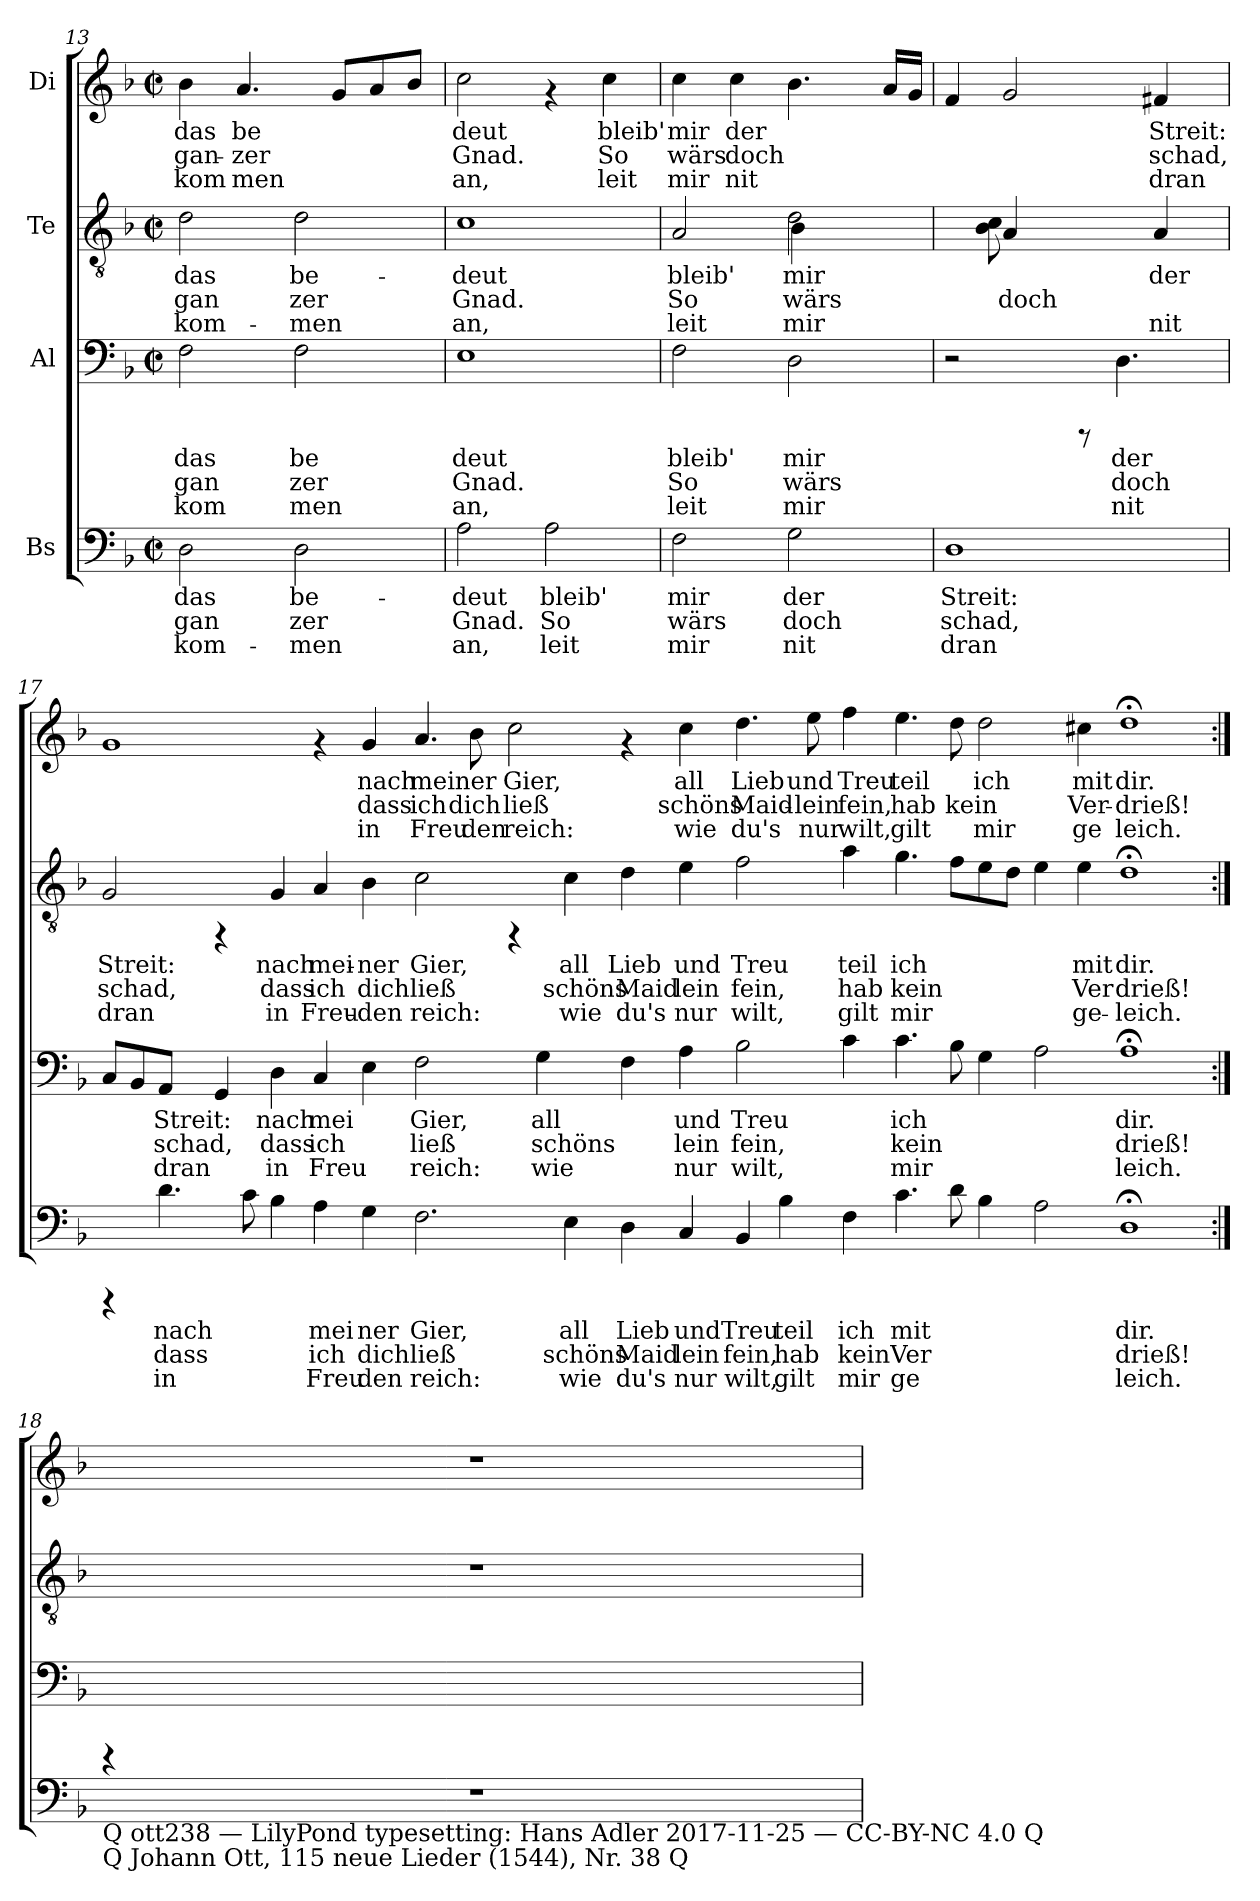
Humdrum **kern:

**kern	**text	**text	**text	**kern	**text	**text	**text	**kern	**text	**text	**text	**kern	**text	**text	**text
*part4	*part4	*part4	*part4	*part3	*part3	*part3	*part3	*part2	*part2	*part2	*part2	*part1	*part1	*part1	*part1
*staff4	*staff4	*staff4	*staff4	*staff3	*staff3	*staff3	*staff3	*staff2	*staff2	*staff2	*staff2	*staff1	*staff1	*staff1	*staff1
*I"Bs	*	*	*	*I"Al	*	*	*	*I"Te	*	*	*	*I"Di	*	*	*
*clefF4	*	*	*	*clefF4	*	*	*	*clefGv2	*	*	*	*clefG2	*	*	*
*k[b-]	*	*	*	*k[b-]	*	*	*	*k[b-]	*	*	*	*k[b-]	*	*	*
*F:	*	*	*	*F:	*	*	*	*F:	*	*	*	*F:	*	*	*
*M2/2	*	*	*	*M2/2	*	*	*	*M2/2	*	*	*	*M2/2	*	*	*
*met(c|)	*	*	*	*met(c|)	*	*	*	*met(c|)	*	*	*	*met(c|)	*	*	*
=13	=13	=13	=13	=13	=13	=13	=13	=13	=13	=13	=13	=13	=13	=13	=13
!	!LO:LY:b:rj	!LO:LY:b:rj	!LO:LY:b:rj	!	!LO:LY:b:rj	!LO:LY:b:rj	!LO:LY:b:rj	!	!LO:LY:b:rj	!LO:LY:b:rj	!LO:LY:b:rj	!	!LO:LY:b:rj	!LO:LY:b:rj	!LO:LY:b:rj
2D\	das	gan	kom-	2F\	das	gan	kom	2d\	das	gan	kom-	4b-\	das	gan-	-kom
!	!	!	!	!	!	!	!	!	!	!	!	!	!LO:LY:b:rj	!LO:LY:b:rj	!LO:LY:b:rj
.	.	.	.	.	.	.	.	.	.	.	.	4.a/	be	zer	men
!	!LO:LY:b:rj	!LO:LY:b:rj	!LO:LY:b:rj	!	!LO:LY:b:rj	!LO:LY:b:rj	!LO:LY:b:rj	!	!LO:LY:b:rj	!LO:LY:b:rj	!LO:LY:b:rj	!	!	!	!
2D\	-be-	-zer	men	2F\	be	zer	men	2d\	-be-	-zer	men	.	.	.	.
!	!	!	!	!	!	!	!	!	!	!	!	!	!LO:LY:b:rj	!LO:LY:b:rj	!LO:LY:b:rj
.	.	.	.	.	.	.	.	.	.	.	.	8g/L	.	.	.
!	!	!	!	!	!	!	!	!	!	!	!	!	!LO:LY:b:rj	!LO:LY:b:rj	!LO:LY:b:rj
.	.	.	.	.	.	.	.	.	.	.	.	8a/	.	.	.
!	!	!	!	!	!	!	!	!	!	!	!	!	!LO:LY:b:rj	!LO:LY:b:rj	!LO:LY:b:rj
.	.	.	.	.	.	.	.	.	.	.	.	8b-/J	.	.	.
=14	=14	=14	=14	=14	=14	=14	=14	=14	=14	=14	=14	=14	=14	=14	=14
!	!LO:LY:b:rj	!LO:LY:b:rj	!LO:LY:b:rj	!	!LO:LY:b:rj	!LO:LY:b:rj	!LO:LY:b:rj	!	!LO:LY:b:rj	!LO:LY:b:rj	!LO:LY:b:rj	!	!LO:LY:b:rj	!LO:LY:b:rj	!LO:LY:b:rj
2A\	deut	Gnad.	an,	1E	deut	Gnad.	an,	1c	deut	Gnad.	an,	2cc\	deut	Gnad.	an,
!	!LO:LY:b:rj	!LO:LY:b:rj	!LO:LY:b:rj	!	!	!	!	!	!	!	!	!	!	!	!
2A\	bleib'	So	leit	.	.	.	.	.	.	.	.	4rf	.	.	.
!	!	!	!	!	!	!	!	!	!	!	!	!	!LO:LY:b:rj	!LO:LY:b:rj	!LO:LY:b:rj
.	.	.	.	.	.	.	.	.	.	.	.	4cc\	bleib'	So	leit
=15	=15	=15	=15	=15	=15	=15	=15	=15	=15	=15	=15	=15	=15	=15	=15
!	!LO:LY:b:rj	!LO:LY:b:rj	!LO:LY:b:rj	!	!LO:LY:b:rj	!LO:LY:b:rj	!LO:LY:b:rj	!	!LO:LY:b:rj	!LO:LY:b:rj	!LO:LY:b:rj	!	!LO:LY:b:rj	!LO:LY:b:rj	!LO:LY:b:rj
*	*	*	*	*	*	*	*	*^	*	*	*	*	*	*	*
2F\	mir	wärs	mir	2F\	bleib'	So	leit	2A/	2ryy	bleib'	So	leit	4cc\	mir	wärs	mir
!	!	!	!	!	!	!	!	!	!	!	!	!	!	!LO:LY:b:rj	!LO:LY:b:rj	!LO:LY:b:rj
.	.	.	.	.	.	.	.	.	.	.	.	.	4cc\	der	doch	nit
!	!LO:LY:b:rj	!LO:LY:b:rj	!LO:LY:b:rj	!	!LO:LY:b:rj	!LO:LY:b:rj	!LO:LY:b:rj	!	!	!LO:LY:b:rj	!LO:LY:b:rj	!LO:LY:b:rj	!	!LO:LY:b:rj	!LO:LY:b:rj	!LO:LY:b:rj
2G\	der	doch	nit	2D\	mir	wärs	mir	2d\	4B-\	mir	wärs	mir	4.b-\	.	.	.
.	.	.	.	.	.	.	.	.	4ryy	.	.	.	.	.	.	.
!	!	!	!	!	!	!	!	!	!	!	!	!	!	!LO:LY:b:rj	!LO:LY:b:rj	!LO:LY:b:rj
.	.	.	.	.	.	.	.	.	.	.	.	.	16a/L	.	.	.
!	!	!	!	!	!	!	!	!	!	!	!	!	!	!LO:LY:b:rj	!LO:LY:b:rj	!LO:LY:b:rj
.	.	.	.	.	.	.	.	.	.	.	.	.	16g/J	.	.	.
=16	=16	=16	=16	=16	=16	=16	=16	=16	=16	=16	=16	=16	=16	=16	=16	=16
!	!LO:LY:b:rj	!LO:LY:b:rj	!LO:LY:b:rj	!	!	!	!	!	!	!	!	!	!	!LO:LY:b:rj	!LO:LY:b:rj	!LO:LY:b:rj
1D	Streit:	schad,	dran	2r	.	.	.	4ryy	4ryy	.	.	.	4f/	.	.	.
!	!	!	!	!	!	!	!	!	!	!LO:LY:b:rj	!LO:LY:b:rj	!LO:LY:b:rj	!	!LO:LY:b:rj	!LO:LY:b:rj	!LO:LY:b:rj
.	.	.	.	.	.	.	.	4A/	8c\ 8B-\	.	doch	.	2g/	.	.	.
.	.	.	.	.	.	.	.	.	2ryy	.	.	.	.	.	.	.
.	.	.	.	8rCCC	.	.	.	4ryy	.	.	.	.	.	.	.	.
!	!	!	!	!	!LO:LY:b:rj	!LO:LY:b:rj	!LO:LY:b:rj	!	!	!	!	!	!	!	!	!
.	.	.	.	4.D\	der	doch	nit	.	.	.	.	.	.	.	.	.
!	!	!	!	!	!	!	!	!	!	!LO:LY:b:rj	!LO:LY:b:rj	!LO:LY:b:rj	!	!LO:LY:b:rj	!LO:LY:b:rj	!LO:LY:b:rj
.	.	.	.	.	.	.	.	4A/	.	der	.	nit	4f#/	Streit:	schad,	dran
.	.	.	.	.	.	.	.	.	8ryy	.	.	.	.	.	.	.
!!LO:LB:g=z
=17	=17	=17	=17	=17	=17	=17	=17	=17	=17	=17	=17	=17	=17	=17	=17	=17
!	!	!	!	!	!LO:LY:b:rj	!LO:LY:b:rj	!LO:LY:b:rj	!	!	!LO:LY:b:rj	!LO:LY:b:rj	!LO:LY:b:rj	!	!LO:LY:b:rj	!LO:LY:b:rj	!LO:LY:b:rj
*	*	*	*	*	*	*	*	*v	*v	*	*	*	*	*	*	*
4rCCC	.	.	.	8C/L	.	.	.	2G/	Streit:	schad,	dran	1g	.	.	.
!	!	!	!	!	!LO:LY:b:rj	!LO:LY:b:rj	!LO:LY:b:rj	!	!	!	!	!	!	!	!
.	.	.	.	8BB-/	.	.	.	.	.	.	.	.	.	.	.
!	!LO:LY:b:rj	!LO:LY:b:rj	!LO:LY:b:rj	!	!LO:LY:b:rj	!LO:LY:b:rj	!LO:LY:b:rj	!	!	!	!	!	!	!	!
4.d\	nach	dass	in	8AA/J	Streit:	schad,	dran	.	.	.	.	.	.	.	.
.	.	.	.	8ryy	.	.	.	.	.	.	.	.	.	.	.
!	!	!	!	!	!LO:LY:b:rj	!LO:LY:b:rj	!LO:LY:b:rj	!	!	!	!	!	!	!	!
.	.	.	.	4GG/	.	.	.	4rFF	.	.	.	.	.	.	.
!	!LO:LY:b:rj	!LO:LY:b:rj	!LO:LY:b:rj	!	!	!	!	!	!	!	!	!	!	!	!
8c\	.	.	.	.	.	.	.	.	.	.	.	.	.	.	.
!	!LO:LY:b:rj	!LO:LY:b:rj	!LO:LY:b:rj	!	!LO:LY:b:rj	!LO:LY:b:rj	!LO:LY:b:rj	!	!LO:LY:b:rj	!LO:LY:b:rj	!LO:LY:b:rj	!	!	!	!
4B-\	.	.	.	4D\	nach	dass	in	4G/	nach	dass	in	.	.	.	.
!	!LO:LY:b:rj	!LO:LY:b:rj	!LO:LY:b:rj	!	!LO:LY:b:rj	!LO:LY:b:rj	!LO:LY:b:rj	!	!LO:LY:b:rj	!LO:LY:b:rj	!LO:LY:b:rj	!	!	!	!
4A\	mei	ich	Freu	4C/	mei	ich	Freu	4A/	mei-	-ich	Freu-	4rf	.	.	.
!	!LO:LY:b:rj	!LO:LY:b:rj	!LO:LY:b:rj	!	!	!	!	!	!LO:LY:b:rj	!LO:LY:b:rj	!LO:LY:b:rj	!	!LO:LY:b:rj	!LO:LY:b:rj	!LO:LY:b:rj
4G\	ner	dich	den	4E\	.	.	.	4B-\	-ner	dich	den	4g/	nach	dass	in
!	!LO:LY:b:rj	!LO:LY:b:rj	!LO:LY:b:rj	!	!LO:LY:b:rj	!LO:LY:b:rj	!LO:LY:b:rj	!	!LO:LY:b:rj	!LO:LY:b:rj	!LO:LY:b:rj	!	!LO:LY:b:rj	!LO:LY:b:rj	!LO:LY:b:rj
2.F\	Gier,	ließ	reich:	2F\	Gier,	ließ	reich:	2c\	Gier,	ließ	reich:	4.a/	mei	ich	Freu
!	!	!	!	!	!	!	!	!	!	!	!	!	!LO:LY:b:rj	!LO:LY:b:rj	!LO:LY:b:rj
.	.	.	.	.	.	.	.	.	.	.	.	8b-\	ner	dich	den
!	!	!	!	!	!	!	!	!	!	!	!	!	!LO:LY:b:rj	!LO:LY:b:rj	!LO:LY:b:rj
.	.	.	.	8ryy	.	.	.	4rFF	.	.	.	2cc\	Gier,	ließ	reich:
!	!	!	!	!	!LO:LY:b:rj	!LO:LY:b:rj	!LO:LY:b:rj	!	!	!	!	!	!	!	!
.	.	.	.	4G\	all	schöns	wie	.	.	.	.	.	.	.	.
!	!LO:LY:b:rj	!LO:LY:b:rj	!LO:LY:b:rj	!	!	!	!	!	!LO:LY:b:rj	!LO:LY:b:rj	!LO:LY:b:rj	!	!	!	!
4E\	all	schöns	wie	.	.	.	.	4c\	all	schöns	wie	.	.	.	.
.	.	.	.	8ryy	.	.	.	.	.	.	.	.	.	.	.
!	!LO:LY:b:rj	!LO:LY:b:rj	!LO:LY:b:rj	!	!	!	!	!	!LO:LY:b:rj	!LO:LY:b:rj	!LO:LY:b:rj	!	!	!	!
4D\	Lieb	Maid	du's	4F\	.	.	.	4d\	Lieb	Maid	du's	4rf	.	.	.
!	!LO:LY:b:rj	!LO:LY:b:rj	!LO:LY:b:rj	!	!LO:LY:b:rj	!LO:LY:b:rj	!LO:LY:b:rj	!	!LO:LY:b:rj	!LO:LY:b:rj	!LO:LY:b:rj	!	!LO:LY:b:rj	!LO:LY:b:rj	!LO:LY:b:rj
4C/	und	lein	nur	4A\	und	lein	nur	4e\	und	lein	nur	4cc\	all	schöns	wie
!	!LO:LY:b:rj	!LO:LY:b:rj	!LO:LY:b:rj	!	!LO:LY:b:rj	!LO:LY:b:rj	!LO:LY:b:rj	!	!LO:LY:b:rj	!LO:LY:b:rj	!LO:LY:b:rj	!	!LO:LY:b:rj	!LO:LY:b:rj	!LO:LY:b:rj
4BB-/	Treu	fein,	wilt,	2B-\	Treu	fein,	wilt,	2f\	Treu	fein,	wilt,	4.dd\	Lieb	Maid-	-du's
!	!LO:LY:b:rj	!LO:LY:b:rj	!LO:LY:b:rj	!	!	!	!	!	!	!	!	!	!	!	!
4B-\	teil	hab	gilt	.	.	.	.	.	.	.	.	.	.	.	.
!	!	!	!	!	!	!	!	!	!	!	!	!	!LO:LY:b:rj	!LO:LY:b:rj	!LO:LY:b:rj
.	.	.	.	.	.	.	.	.	.	.	.	8ee\	und	lein	nur
!	!LO:LY:b:rj	!LO:LY:b:rj	!LO:LY:b:rj	!	!	!	!	!	!LO:LY:b:rj	!LO:LY:b:rj	!LO:LY:b:rj	!	!LO:LY:b:rj	!LO:LY:b:rj	!LO:LY:b:rj
4F\	ich	kein	mir	4c\	.	.	.	4a\	teil	hab	gilt	4ff\	Treu	fein,	wilt,
!	!LO:LY:b:rj	!LO:LY:b:rj	!LO:LY:b:rj	!	!LO:LY:b:rj	!LO:LY:b:rj	!LO:LY:b:rj	!	!LO:LY:b:rj	!LO:LY:b:rj	!LO:LY:b:rj	!	!LO:LY:b:rj	!LO:LY:b:rj	!LO:LY:b:rj
4.c\	mit	Ver	ge	4.c\	ich	kein	mir	4.g\	ich	kein	mir	4.ee\	teil	hab	gilt
!	!LO:LY:b:rj	!LO:LY:b:rj	!LO:LY:b:rj	!	!LO:LY:b:rj	!LO:LY:b:rj	!LO:LY:b:rj	!	!LO:LY:b:rj	!LO:LY:b:rj	!LO:LY:b:rj	!	!LO:LY:b:rj	!LO:LY:b:rj	!LO:LY:b:rj
8d\	.	.	.	8B-\	.	.	.	8f\L	.	.	.	8dd\	.	kein	.
!	!LO:LY:b:rj	!LO:LY:b:rj	!LO:LY:b:rj	!	!LO:LY:b:rj	!LO:LY:b:rj	!LO:LY:b:rj	!	!LO:LY:b:rj	!LO:LY:b:rj	!LO:LY:b:rj	!	!LO:LY:b:rj	!LO:LY:b:rj	!LO:LY:b:rj
4B-\	.	.	.	4G\	.	.	.	8e\	.	.	.	2dd\	ich	.	mir
!	!	!	!	!	!	!	!	!	!LO:LY:b:rj	!LO:LY:b:rj	!LO:LY:b:rj	!	!	!	!
.	.	.	.	.	.	.	.	8d\J	.	.	.	.	.	.	.
!	!LO:LY:b:rj	!LO:LY:b:rj	!LO:LY:b:rj	!	!	!	!	!	!LO:LY:b:rj	!LO:LY:b:rj	!LO:LY:b:rj	!	!	!	!
2A\	.	.	.	2A\	.	.	.	4e\	.	.	.	.	.	.	.
!	!	!	!	!	!	!	!	!	!LO:LY:b:rj	!LO:LY:b:rj	!LO:LY:b:rj	!	!LO:LY:b:rj	!LO:LY:b:rj	!LO:LY:b:rj
.	.	.	.	.	.	.	.	4e\	mit	Ver	ge-	4cc#\	mit	Ver-	-ge
!	!LO:LY:b:rj	!LO:LY:b:rj	!LO:LY:b:rj	!	!LO:LY:b:rj	!LO:LY:b:rj	!LO:LY:b:rj	!	!LO:LY:b:rj	!LO:LY:b:rj	!LO:LY:b:rj	!	!LO:LY:b:rj	!LO:LY:b:rj	!LO:LY:b:rj
1D;<	dir.	drieß!	leich.	1A;<	dir.	drieß!	leich.	1d;<	-dir.	drieß!	leich.	1dd;<	dir.	drieß!	leich.
!!LO:PB:g=z
=18:|!	=18:|!	=18:|!	=18:|!	=18:|!	=18:|!	=18:|!	=18:|!	=18:|!	=18:|!	=18:|!	=18:|!	=18:|!	=18:|!	=18:|!	=18:|!
!LO:TX:b:t=Q ott238 — LilyPond typesetting&colon; Hans Adler 2017-11-25 — CC-BY-NC 4.0 Q	!	!	!	!	!	!	!	!	!	!	!	!	!	!	!
!LO:TX:b:t=Q Johann Ott, 115 neue Lieder (1544), Nr. 38 Q	!	!	!	!	!	!	!	!	!	!	!	!	!	!	!
1r	.	.	.	4rCCC	.	.	.	1r	.	.	.	1r	.	.	.
.	.	.	.	2.ryy	.	.	.	.	.	.	.	.	.	.	.
=	=	=	=	=	=	=	=	=	=	=	=	=	=	=	=
*-	*-	*-	*-	*-	*-	*-	*-	*-	*-	*-	*-	*-	*-	*-	*-
